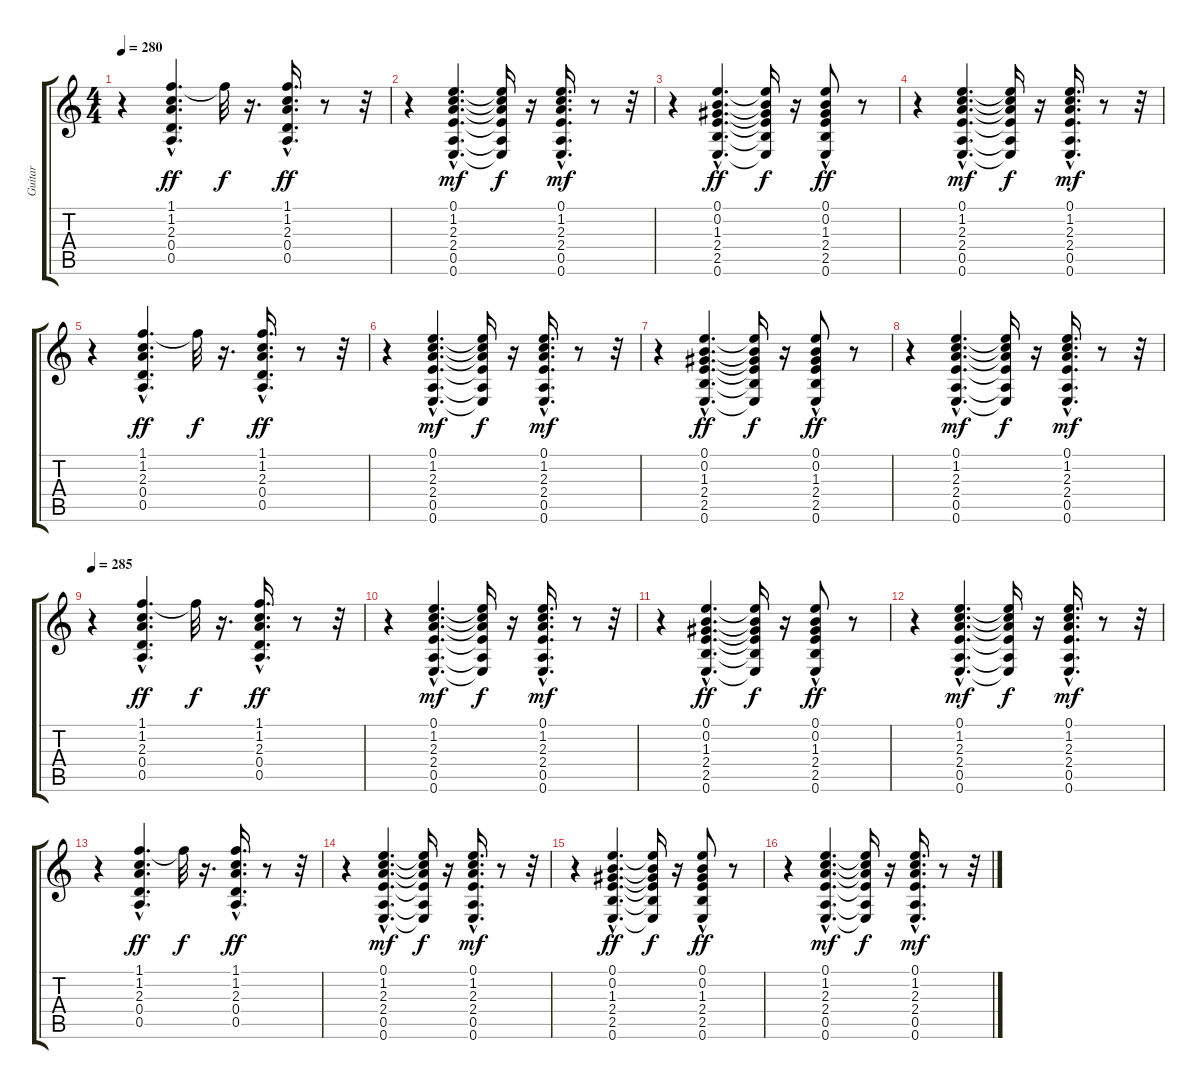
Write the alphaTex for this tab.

\track ("Guitar" "Guitar") {instrument acousticguitarnylon}
\staff {score tabs}
\tuning (E4 B3 G3 D3 A2 E2) {hide}
\ts (4 4)
\tempo 280
\clef g2
\ks c
r.4{dy mf} (1.1{hac} 1.2{hac} 2.3{hac} 0.4{hac} 0.5{hac}).4{d dy ff} 1.1{t}.32{dy f} r.16{d} (1.1 1.2 2.3 0.4{hac} 0.5{hac}).16{d dy ff} r.8 r.32 |
r.4 (0.1{hac} 1.2{hac} 2.3{hac} 2.4{hac} 0.5{hac} 0.6{hac}).4{d dy mf} (0.1{t} 1.2{t} 2.3{t} 2.4{t} 0.5{t} 0.6{t}).16{dy f} r.16 (0.1{hac} 1.2 2.3 2.4{hac} 0.5{hac} 0.6{hac}).16{d dy mf} r.8 r.32 |
r.4 (0.1{hac} 0.2{hac} 1.3{hac} 2.4{hac} 2.5{hac} 0.6{hac}).4{d dy ff} (0.1{t} 0.2{t} 1.3{t} 2.4{t} 2.5{t} 0.6{t}).16{dy f} r.16 (0.1{hac} 0.2 1.3 2.4{hac} 2.5 0.6{hac}).8{dy ff} r.8 |
r.4 (0.1{hac} 1.2{hac} 2.3{hac} 2.4{hac} 0.5{hac} 0.6{hac}).4{d dy mf} (0.1{t} 1.2{t} 2.3{t} 2.4{t} 0.5{t} 0.6{t}).16{dy f} r.16 (0.1{hac} 1.2 2.3 2.4{hac} 0.5{hac} 0.6{hac}).16{d dy mf} r.8 r.32 |
r.4 (1.1{hac} 1.2{hac} 2.3{hac} 0.4{hac} 0.5{hac}).4{d dy ff} 1.1{t}.32{dy f} r.16{d} (1.1 1.2 2.3 0.4{hac} 0.5{hac}).16{d dy ff} r.8 r.32 |
r.4 (0.1{hac} 1.2{hac} 2.3{hac} 2.4{hac} 0.5{hac} 0.6{hac}).4{d dy mf} (0.1{t} 1.2{t} 2.3{t} 2.4{t} 0.5{t} 0.6{t}).16{dy f} r.16 (0.1{hac} 1.2 2.3 2.4{hac} 0.5{hac} 0.6{hac}).16{d dy mf} r.8 r.32 |
r.4 (0.1{hac} 0.2{hac} 1.3{hac} 2.4{hac} 2.5{hac} 0.6{hac}).4{d dy ff} (0.1{t} 0.2{t} 1.3{t} 2.4{t} 2.5{t} 0.6{t}).16{dy f} r.16 (0.1{hac} 0.2 1.3 2.4{hac} 2.5 0.6{hac}).8{dy ff} r.8 |
r.4 (0.1{hac} 1.2{hac} 2.3{hac} 2.4{hac} 0.5{hac} 0.6{hac}).4{d dy mf} (0.1{t} 1.2{t} 2.3{t} 2.4{t} 0.5{t} 0.6{t}).16{dy f} r.16 (0.1{hac} 1.2 2.3 2.4{hac} 0.5{hac} 0.6{hac}).16{d dy mf} r.8 r.32 |
\tempo 285
r.4 (1.1{hac} 1.2{hac} 2.3{hac} 0.4{hac} 0.5{hac}).4{d dy ff} 1.1{t}.32{dy f} r.16{d} (1.1 1.2 2.3 0.4{hac} 0.5{hac}).16{d dy ff} r.8 r.32 |
r.4 (0.1{hac} 1.2{hac} 2.3{hac} 2.4{hac} 0.5{hac} 0.6{hac}).4{d dy mf} (0.1{t} 1.2{t} 2.3{t} 2.4{t} 0.5{t} 0.6{t}).16{dy f} r.16 (0.1{hac} 1.2 2.3 2.4{hac} 0.5{hac} 0.6{hac}).16{d dy mf} r.8 r.32 |
r.4 (0.1{hac} 0.2{hac} 1.3{hac} 2.4{hac} 2.5{hac} 0.6{hac}).4{d dy ff} (0.1{t} 0.2{t} 1.3{t} 2.4{t} 2.5{t} 0.6{t}).16{dy f} r.16 (0.1{hac} 0.2 1.3 2.4{hac} 2.5 0.6{hac}).8{dy ff} r.8 |
r.4 (0.1{hac} 1.2{hac} 2.3{hac} 2.4{hac} 0.5{hac} 0.6{hac}).4{d dy mf} (0.1{t} 1.2{t} 2.3{t} 2.4{t} 0.5{t} 0.6{t}).16{dy f} r.16 (0.1{hac} 1.2 2.3 2.4{hac} 0.5{hac} 0.6{hac}).16{d dy mf} r.8 r.32 |
r.4 (1.1{hac} 1.2{hac} 2.3{hac} 0.4{hac} 0.5{hac}).4{d dy ff} 1.1{t}.32{dy f} r.16{d} (1.1 1.2 2.3 0.4{hac} 0.5{hac}).16{d dy ff} r.8 r.32 |
r.4 (0.1{hac} 1.2{hac} 2.3{hac} 2.4{hac} 0.5{hac} 0.6{hac}).4{d dy mf} (0.1{t} 1.2{t} 2.3{t} 2.4{t} 0.5{t} 0.6{t}).16{dy f} r.16 (0.1{hac} 1.2 2.3 2.4{hac} 0.5{hac} 0.6{hac}).16{d dy mf} r.8 r.32 |
r.4 (0.1{hac} 0.2{hac} 1.3{hac} 2.4{hac} 2.5{hac} 0.6{hac}).4{d dy ff} (0.1{t} 0.2{t} 1.3{t} 2.4{t} 2.5{t} 0.6{t}).16{dy f} r.16 (0.1{hac} 0.2 1.3 2.4{hac} 2.5 0.6{hac}).8{dy ff} r.8 |
r.4 (0.1{hac} 1.2{hac} 2.3{hac} 2.4{hac} 0.5{hac} 0.6{hac}).4{d dy mf} (0.1{t} 1.2{t} 2.3{t} 2.4{t} 0.5{t} 0.6{t}).16{dy f} r.16 (0.1{hac} 1.2 2.3 2.4{hac} 0.5{hac} 0.6{hac}).16{d dy mf} r.8 r.32
